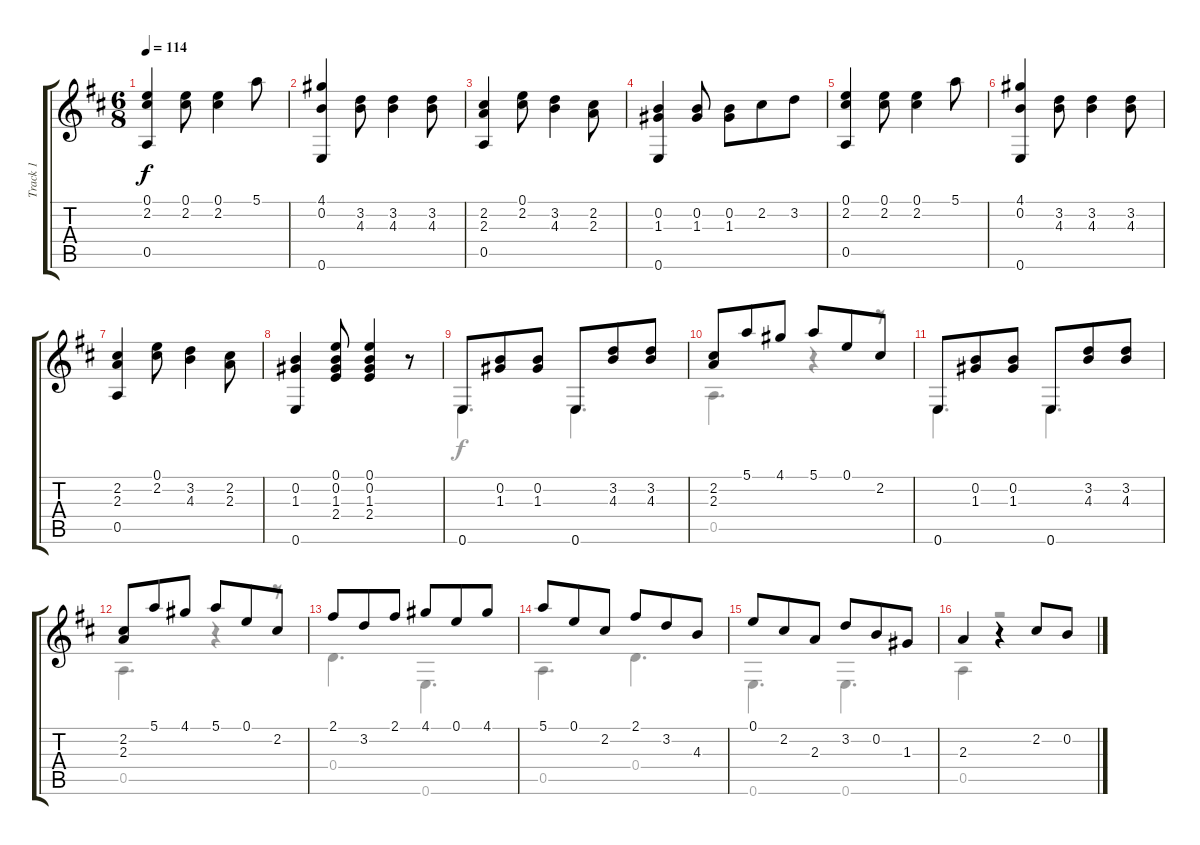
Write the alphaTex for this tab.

\track ("Track 1" "Track 1") {instrument acousticguitarnylon}
\staff {score tabs}
\tuning (E4 B3 G3 D3 A2 E2) {hide}
\voice
\ts (6 8)
\tempo 114
\clef g2
\ks d
(0.1 2.2 0.5).4{dy f} (0.1 2.2).8 (0.1 2.2).4 5.1.8 |
(4.1 0.2 0.6).4 (3.2 4.3).8 (3.2 4.3).4 (3.2 4.3).8 |
(2.2 2.3 0.5).4 (0.1 2.2).8 (3.2 4.3).4 (2.2 2.3).8 |
(0.2 1.3 0.6).4 (0.2 1.3).8 (0.2 1.3).8 2.2.8 3.2.8 |
(0.1 2.2 0.5).4 (0.1 2.2).8 (0.1 2.2).4 5.1.8 |
(4.1 0.2 0.6).4 (3.2 4.3).8 (3.2 4.3).4 (3.2 4.3).8 |
(2.2 2.3 0.5).4 (0.1 2.2).8 (3.2 4.3).4 (2.2 2.3).8 |
(0.2 1.3 0.6).4 (0.1 0.2 1.3 2.4).8 (0.1 0.2 1.3 2.4).4 r.8 |
0.6.8 (0.2 1.3).8 (0.2 1.3).8 0.6.8 (3.2 4.3).8 (3.2 4.3).8 |
(2.2 2.3).8 5.1.8 4.1.8 5.1.8 0.1.8 2.2.8 |
0.6.8 (0.2 1.3).8 (0.2 1.3).8 0.6.8 (3.2 4.3).8 (3.2 4.3).8 |
(2.2 2.3).8 5.1.8 4.1.8 5.1.8 0.1.8 2.2.8 |
2.1.8 3.2.8 2.1.8 4.1.8 0.1.8 4.1.8 |
5.1.8 0.1.8 2.2.8 2.1.8 3.2.8 4.3.8 |
0.1.8 2.2.8 2.3.8 3.2.8 0.2.8 1.3.8 |
2.3.4 r.4 2.2.8 0.2.8
\voice
\clef g2
\ottava regular
\simile none
\ks d
|
|
|
|
|
|
|
|
0.6.4{d} 0.6.4{d} |
0.5.4{d} r.4 r.8 |
0.6.4{d} 0.6.4{d} |
0.5.4{d} r.4 r.8 |
0.4.4{d} 0.6.4{d} |
0.5.4{d} 0.4.4{d} |
0.6.4{d} 0.6.4{d} |
0.5.4 r.2
